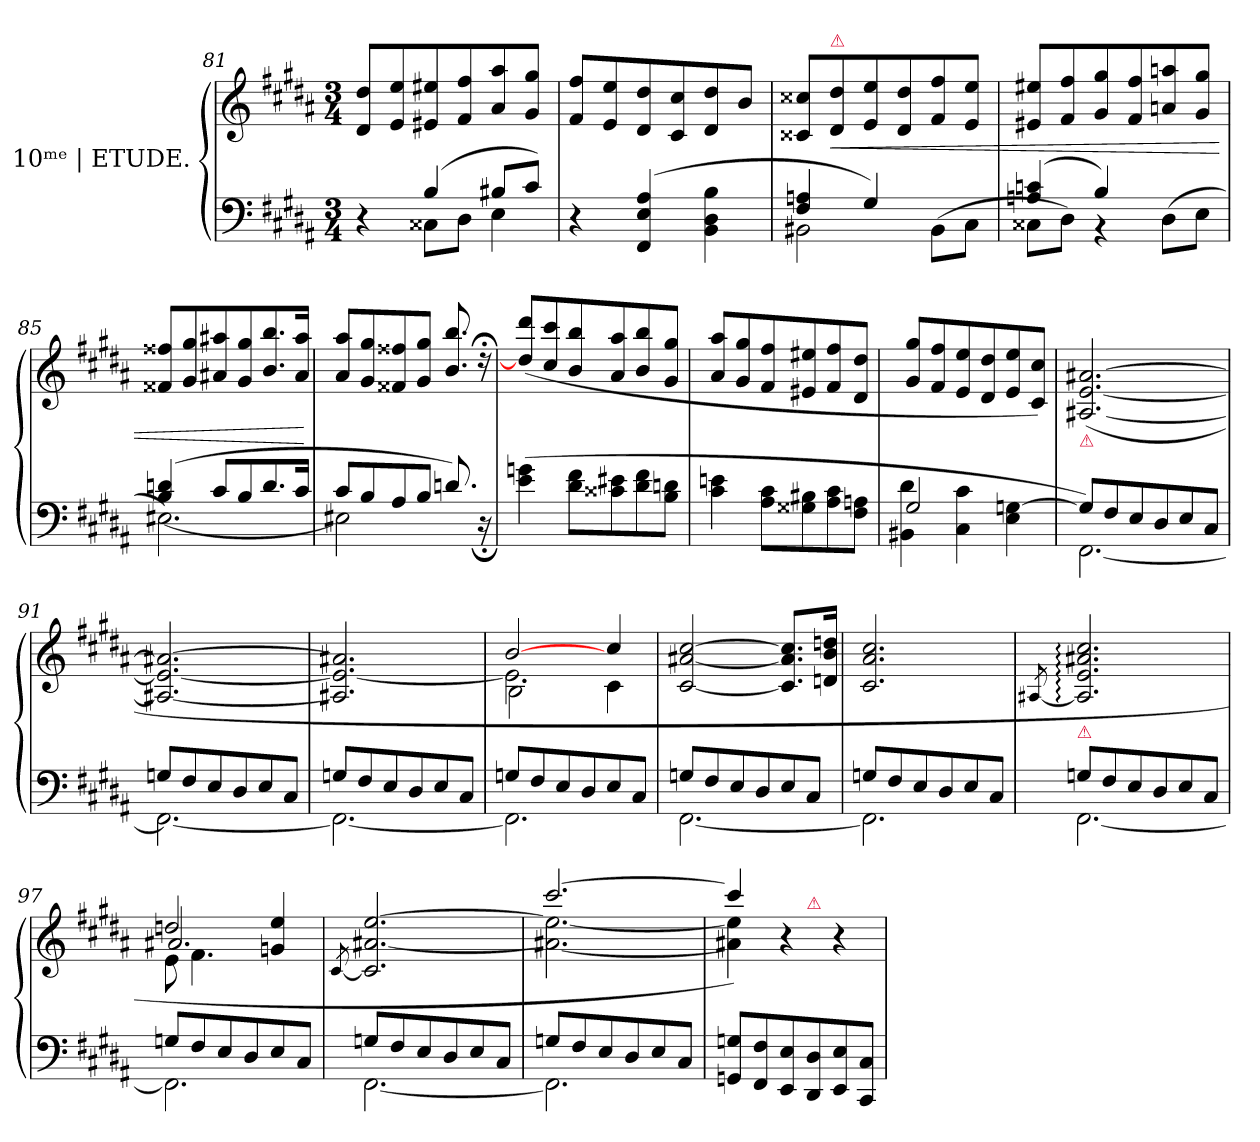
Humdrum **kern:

**kern	**kern	**dynam
*part1	*part1	*part1
*staff2	*staff1	*staff1/2
*I"10ᵐᵉ | ETUDE.	*	*
*clefF4	*clefG2	*
*k[f#c#g#d#a#]	*k[f#c#g#d#a#]	*
*M3/4	*M3/4	*
=81	=81	=81
*^	*	*
4reyy	4r	8d#/ 8dd#/L	.
.	.	8e/ 8ee/	.
(4B	8C##XL	8e#X/ 8ee#X/	.
.	8D#J	8f#/ 8ff#/	.
8B#XL	4E	8a#/ 8aa#/	.
8c#J)	.	8g#/ 8gg#/J	.
*v	*v	*	*
=82	=82	=82
4r	8f# 8ff#L	.
.	8e 8ee	.
(4FF# 4E 4A#	8d# 8dd#	.
.	8c# 8cc#	.
4BB 4D# 4B	8d# 8dd#	.
.	8bJ	.
=83	=83	=83
*^	*	*
4F# 4An	2BB#X	8c##X 8cc##XL	.
!	!	!LO:TX:a:color=crimson:t=⚠	!
.	.	8d# 8dd#	<
4G#)	.	8e 8ee	.
.	.	8d# 8dd#	.
4rAyy	(>8BB#\L	8f# 8ff#	.
.	8C#\J	8e 8eeJ	.
=84	=84	=84	=84
(4An 4cn	8C##XL	8e#X/ 8ee#X/L	.
.	8D#J)	8f#/ 8ff#/	.
4B)	4r	8g#/ 8gg#/	.
.	.	8f#/ 8ff#/	.
4rcyy	(>8D#L	8an/ 8aan/	.
.	8EJ	8g#/ 8gg#/J	.
=85	=85	=85	=85
(4B 4dn	[2.E#X)	8f##X/ 8ff##X/L	.
.	.	8g#/ 8gg#/	.
8c#L	.	8a#X/ 8aa#X/	.
8B	.	8g#/ 8gg#/	.
8.d	.	8.b/ 8.bb/	.
16c#Jk	.	16a#/ 16aa#/Jk	.
*v	*v	*	*
.	.	[
=86	=86	=86
*^	*	*
8c#L	2E#X]	8a#/ 8aa#/L	.
8B	.	8g#/ 8gg#/	.
8A#	.	8f##X/ 8ff##X/	.
8BJ	.	8g#/ 8gg#/J	.
8.dn/)	8.ryy	8.b/ 8.bb/	.
16rcyy	16r;<	16r;<dd	.
*v	*v	*	*
=87	=87	=87
(<4e\ 4gn\	(>8dd#]/ 8ddd#/L	.
.	8cc#/ 8ccc#/	.
8d#\ 8f#\L	8b/ 8bb/	.
8c##X 8e#X	8a#/ 8aa#/	.
8d#\ 8f#\	8b/ 8bb/	.
8B\ 8dn\J	8g#/ 8gg#/J	.
=48	=48	=48
4c#\ 4en\	8a#/ 8aa#/L	.
.	8g#/ 8gg#/	.
8A# 8c#L	8f#/ 8ff#/	.
8G##X 8B#X	8e#X/ 8ee#X/	.
8A# 8c#	8f#/ 8ff#/	.
8F# 8AnJ	8d#/ 8dd#/J	.
=89	=89	=89
*^	*	*
2G#	4BB#X 4d#	8g# 8gg#L	.
.	.	8f# 8ff#	.
.	4C# 4c#	8e 8ee	.
.	.	8d# 8dd#	.
4reyy	4E [4Gn	8e 8ee	.
.	.	8c# 8cc#J)	.
=90	=90	=90	=90
!	!	!LO:TX:b:i:color=crimson:t=⚠	!
8GnL]	[2.FF#)	(>[2.A#X [>2.e [2.a#X	.
8F#	.	.	.
8E	.	.	.
8D#	.	.	.
8E	.	.	.
8C#J	.	.	.
=91	=91	=91	=91
8GnL	2.FF#_	2.A#X_ 2.e_> 2.a#X_	.
8F#	.	.	.
8E	.	.	.
8D#	.	.	.
8E	.	.	.
8C#J	.	.	.
=92	=92	=92	=92
8GnL	2.FF#_	2.A#X] 2.e_ 2.a#X]	.
8F#	.	.	.
8E	.	.	.
8D#	.	.	.
8E	.	.	.
8C#J	.	.	.
=93	=93	=93	=93
*	*	*^	*
*	*	*	*^	*
8GnL	2.FF#]	[2b	2.e]	2B\	.
8F#	.	.	.	.	.
8E	.	.	.	.	.
8D#	.	.	.	.	.
8E	.	4cc#	.	4c#\	.
8C#J	.	.	.	.	.
*	*	*v	*v	*v	*
=94	=94	=94	=94
8GnL	[2.FF#	[2c# [2a#X [2cc#	.
8F#	.	.	.
8E	.	.	.
8D#	.	.	.
8E	.	8.c#] 8.a#] 8.cc#]L	.
8C#J	.	.	.
.	.	16dn 16b 16ddnJk	.
=95	=95	=95	=95
8GnL	2.FF#]	2.c# 2.a# 2.cc#	.
8F#	.	.	.
8E	.	.	.
8D#	.	.	.
8E	.	.	.
8C#J	.	.	.
=96	=96	=96	=96
.	.	[8qA#X/	.
!	!	!LO:TX:b:color=crimson:t=⚠	!
8GnL	[2.FF#	2.A#]: 2.e: 2.a#X: 2.cc#:	.
8F#	.	.	.
8E	.	.	.
8D#	.	.	.
8E	.	.	.
8C#J	.	.	.
=97	=97	=97	=97
*	*	*^	*
*	*	*	*^	*
8GnL	2.FF#]	2ddn	2.a#X/	8e\	.
8F#	.	.	.	4.f#\	.
8E	.	.	.	.	.
8D#	.	.	.	.	.
8E	.	4gn/ 4ee/	.	4ryy	.
8C#J	.	.	.	.	.
*	*	*v	*v	*v	*
=98	=98	=98	=98
.	.	[8qc#/	.
8GnL	[2.FF#	2.c#] [2.a#X [>2.ee	.
8F#	.	.	.
8E	.	.	.
8D#	.	.	.
8E	.	.	.
8C#J	.	.	.
=99	=99	=99	=99
*	*	*^	*
8GnL	2.FF#]	[2.ccc#	2.a#X_ 2.ee_	.
8F#	.	.	.	.
8E	.	.	.	.
8D#	.	.	.	.
8E	.	.	.	.
8C#J	.	.	.	.
*v	*v	*	*	*
=100	=100	=100	=100
*	*	*^	*
8GGn 8GnL	4ccc#])	4a#X] 4ee]	4.ryy	.
8FF# 8F#	.	.	.	.
8EE 8E	4reeeyy	4r	.	.
!	!	!	!LO:TX:a:color=crimson:t=⚠	!
8DD# 8D#	.	.	4.ryy	.
8EE 8E	4reeeyy	4r	.	.
8CC# 8C#J	.	.	.	.
*	*v	*v	*v	*
=	=	=
*-	*-	*-
